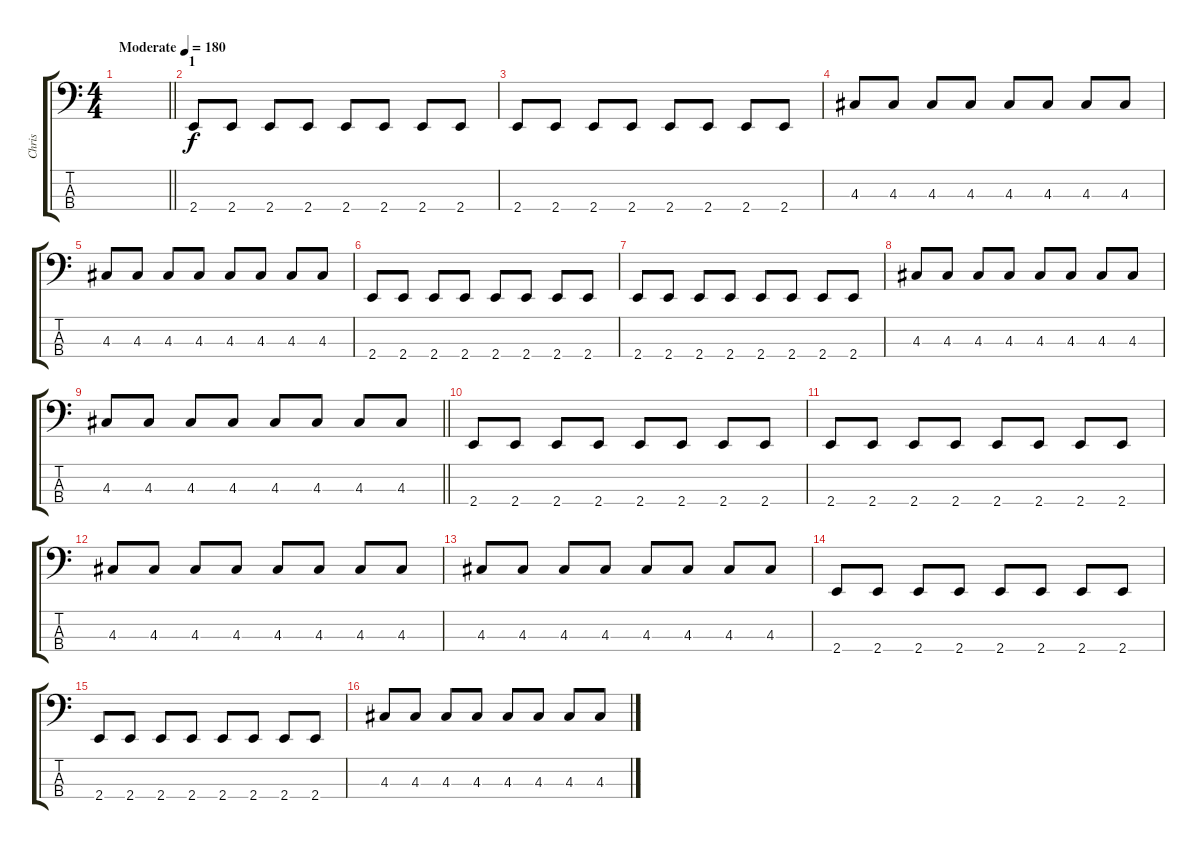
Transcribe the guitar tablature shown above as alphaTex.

\track ("Chris" "Chris") {instrument electricbasspick}
\staff {score tabs}
\tuning (G2 D2 A1 D1) {hide}
\ts (4 4)
\tempo (180 "Moderate")
\clef f4
\barLineRight lightlight
\ks c
|
\section ("" "1")
2.4.8 2.4.8 2.4.8 2.4.8 2.4.8 2.4.8 2.4.8 2.4.8 |
2.4.8 2.4.8 2.4.8 2.4.8 2.4.8 2.4.8 2.4.8 2.4.8 |
4.3.8 4.3.8 4.3.8 4.3.8 4.3.8 4.3.8 4.3.8 4.3.8 |
4.3.8 4.3.8 4.3.8 4.3.8 4.3.8 4.3.8 4.3.8 4.3.8 |
2.4.8 2.4.8 2.4.8 2.4.8 2.4.8 2.4.8 2.4.8 2.4.8 |
2.4.8 2.4.8 2.4.8 2.4.8 2.4.8 2.4.8 2.4.8 2.4.8 |
4.3.8 4.3.8 4.3.8 4.3.8 4.3.8 4.3.8 4.3.8 4.3.8 |
\barLineRight lightlight
4.3.8 4.3.8 4.3.8 4.3.8 4.3.8 4.3.8 4.3.8 4.3.8 |
2.4.8 2.4.8 2.4.8 2.4.8 2.4.8 2.4.8 2.4.8 2.4.8 |
2.4.8 2.4.8 2.4.8 2.4.8 2.4.8 2.4.8 2.4.8 2.4.8 |
4.3.8 4.3.8 4.3.8 4.3.8 4.3.8 4.3.8 4.3.8 4.3.8 |
4.3.8 4.3.8 4.3.8 4.3.8 4.3.8 4.3.8 4.3.8 4.3.8 |
2.4.8 2.4.8 2.4.8 2.4.8 2.4.8 2.4.8 2.4.8 2.4.8 |
2.4.8 2.4.8 2.4.8 2.4.8 2.4.8 2.4.8 2.4.8 2.4.8 |
4.3.8 4.3.8 4.3.8 4.3.8 4.3.8 4.3.8 4.3.8 4.3.8
